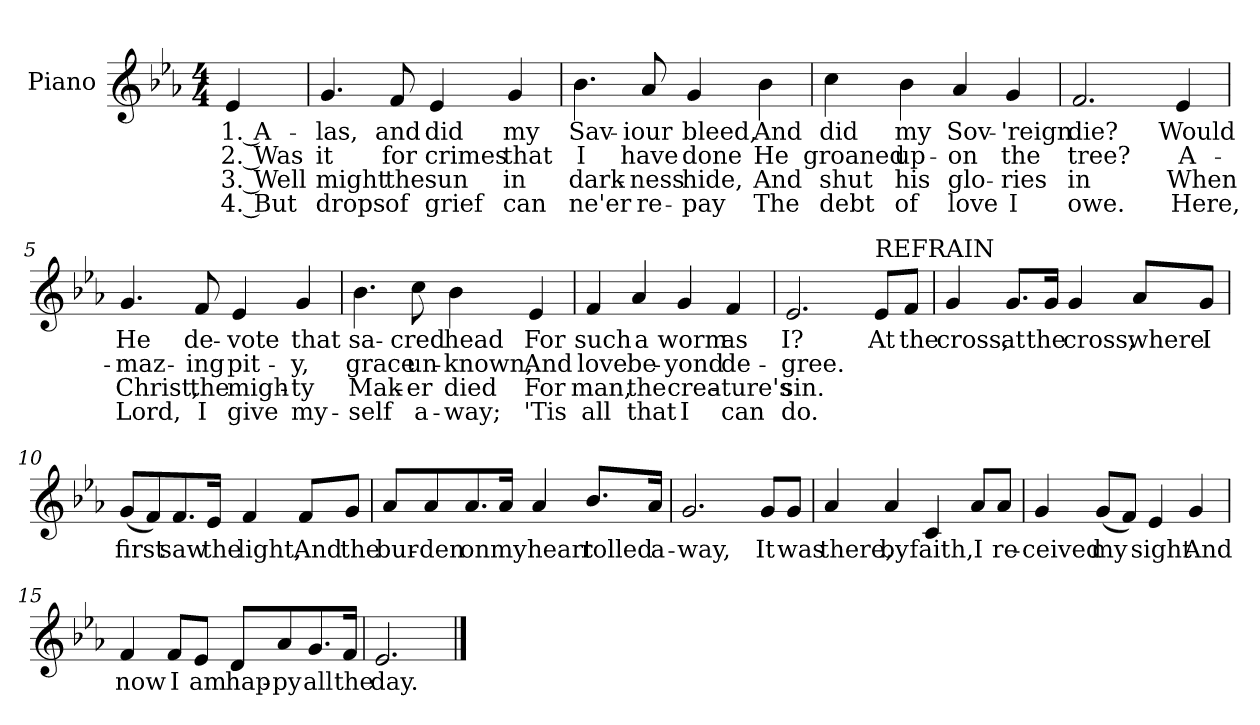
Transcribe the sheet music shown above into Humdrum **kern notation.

**kern	**text	**text	**text	**text
*part1	*part1	*part1	*part1	*part1
*staff1	*staff1	*staff1	*staff1	*staff1
*I"Piano	*	*	*	*
*I'Pno	*	*	*	*
*clefG2	*	*	*	*
*k[b-e-a-]	*	*	*	*
*E-:	*	*	*	*
*M4/4	*	*	*	*
=	=	=	=	=
4e-/	1. A-	2. Was	3. Well	4. But
=1	=1	=1	=1	=1
4.g/	-las,	it	might	drops
8f/	and	for	the	of
4e-/	did	crimes	sun	grief
4g/	my	that	in	can
=2	=2	=2	=2	=2
4.b-\	Sav-	I	dark-	ne'er
8a-/	-iour	have	-ness	re-
4g/	bleed,	done	hide,	-pay
4b-\	And	He	And	The
=3	=3	=3	=3	=3
4cc\	did	groaned	shut	debt
4b-\	my	up-	his	of
4a-/	Sov-	-on	glo-	love
4g/	-'reign	the	-ries	I
!!LO:LB:g=z
=4	=4	=4	=4	=4
2.f/	die?	tree?	in	owe.
4e-/	Would	A-	When	Here,
=5	=5	=5	=5	=5
4.g/	He	-maz-	Christ,	Lord,
8f/	de-	-ing	the	I
4e-/	-vote	pit-	migh-	give
4g/	that	-y,	-ty	my-
=6	=6	=6	=6	=6
4.b-\	sa-	grace	Mak-	-self
8cc\	-cred	un-	-er	a-
4b-\	head	-known,	died	-way;
4e-/	For	And	For	'Tis
!!LO:LB:g=z
=7	=7	=7	=7	=7
4f/	such	love	man,	all
4a-/	a	be-	the	that
4g/	worm	-yond	crea-	I
4f/	as	de-	-ture's	can
=8	=8	=8	=8	=8
2.e-/	I?	-gree.	sin.	do.
!LO:TX:a:t=REFRAIN	!	!	!	!
8e-/L	At	.	.	.
8f/J	the	.	.	.
=9	=9	=9	=9	=9
4g/	cross,	.	.	.
8.g/L	at	.	.	.
16g/Jk	the	.	.	.
4g/	cross,	.	.	.
8a-/L	where	.	.	.
8g/J	I	.	.	.
!!LO:LB:g=z
=10	=10	=10	=10	=10
(8g/L	first	.	.	.
8f/)	.	.	.	.
8.f/	saw	.	.	.
16e-/Jk	the	.	.	.
4f/	light,	.	.	.
8f/L	And	.	.	.
8g/J	the	.	.	.
=11	=11	=11	=11	=11
8a-/L	bur-	.	.	.
8a-/	-den	.	.	.
8.a-/	on	.	.	.
16a-/Jk	my	.	.	.
4a-/	heart	.	.	.
8.b-/L	rolled	.	.	.
16a-/Jk	a-	.	.	.
=12	=12	=12	=12	=12
2.g/	-way,	.	.	.
8g/L	It	.	.	.
8g/J	was	.	.	.
!!LO:LB:g=z
=13	=13	=13	=13	=13
4a-/	there,	.	.	.
4a-/	by	.	.	.
4c/	faith,	.	.	.
8a-/L	I	.	.	.
8a-/J	re-	.	.	.
=14	=14	=14	=14	=14
4g/	-ceived	.	.	.
(8g/L	my	.	.	.
8f/J)	.	.	.	.
4e-/	sight	.	.	.
4g/	And	.	.	.
=15	=15	=15	=15	=15
4f/	now	.	.	.
8f/L	I	.	.	.
8e-/J	am	.	.	.
8d/L	hap-	.	.	.
8a-/	-py	.	.	.
8.g/	all	.	.	.
16f/Jk	the	.	.	.
=16	=16	=16	=16	=16
2.e-/	day.	.	.	.
==	==	==	==	==
*-	*-	*-	*-	*-
